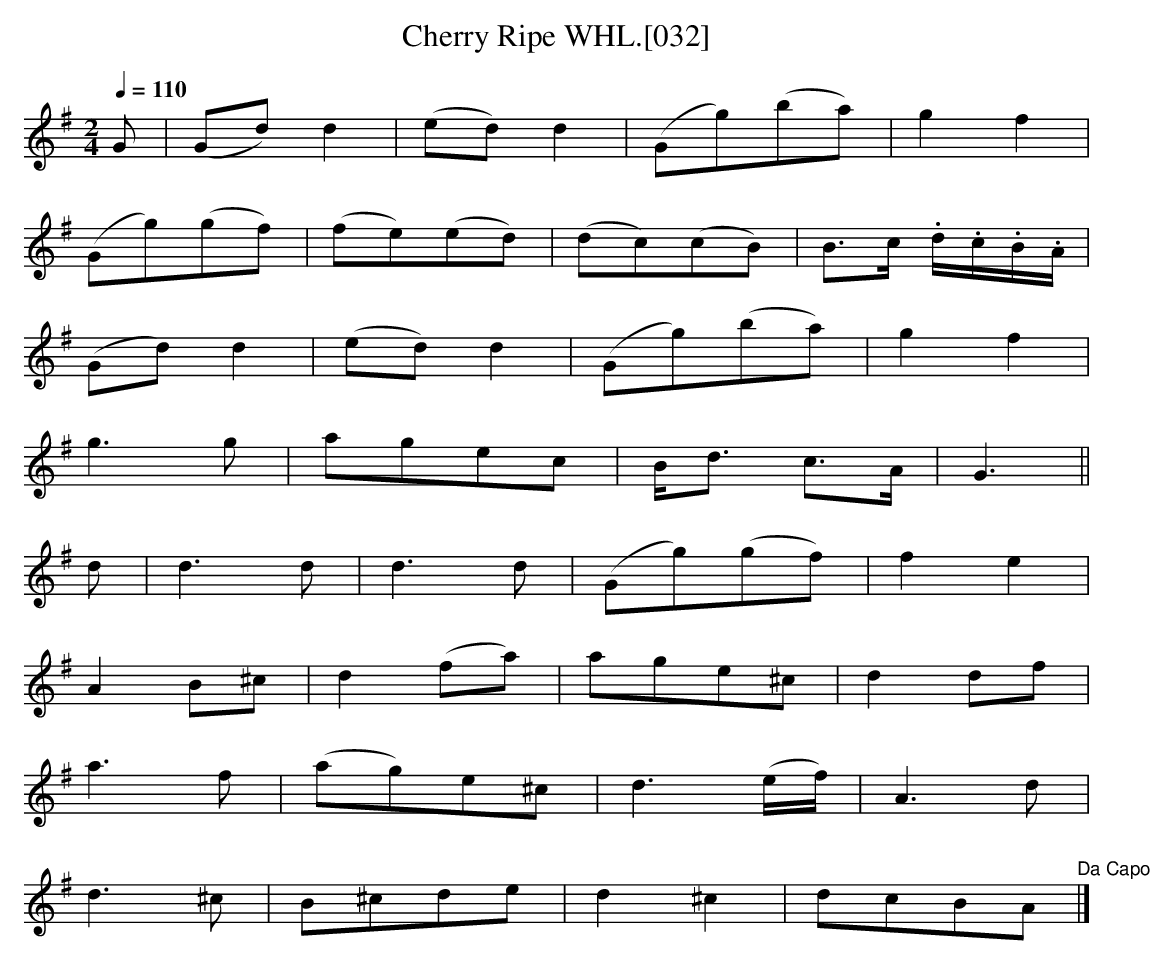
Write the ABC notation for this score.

X:1
T:Cherry Ripe WHL.[032]
M:2/4
L:1/8
Q:1/4=110
K:G
G|(Gd)d2|(ed)d2|(Gg)(ba)|g2f2|
(Gg)(gf)|(fe)(ed)|(dc)(cB)|B>c .d/.c/.B/.A/|
(Gd)d2|(ed) d2|(Gg)(ba)|g2f2|
g3g|agec|B<d c>A|G3||
d|d3d|d3d|(Gg)(gf)|f2e2|
A2B^c|d2(fa)|age^c|d2df|
a3f|(ag)e^c|d3 (e/f/)|A3d|
d3^c|B^cde|d2^c2|dcBA"^Da Capo"|]
